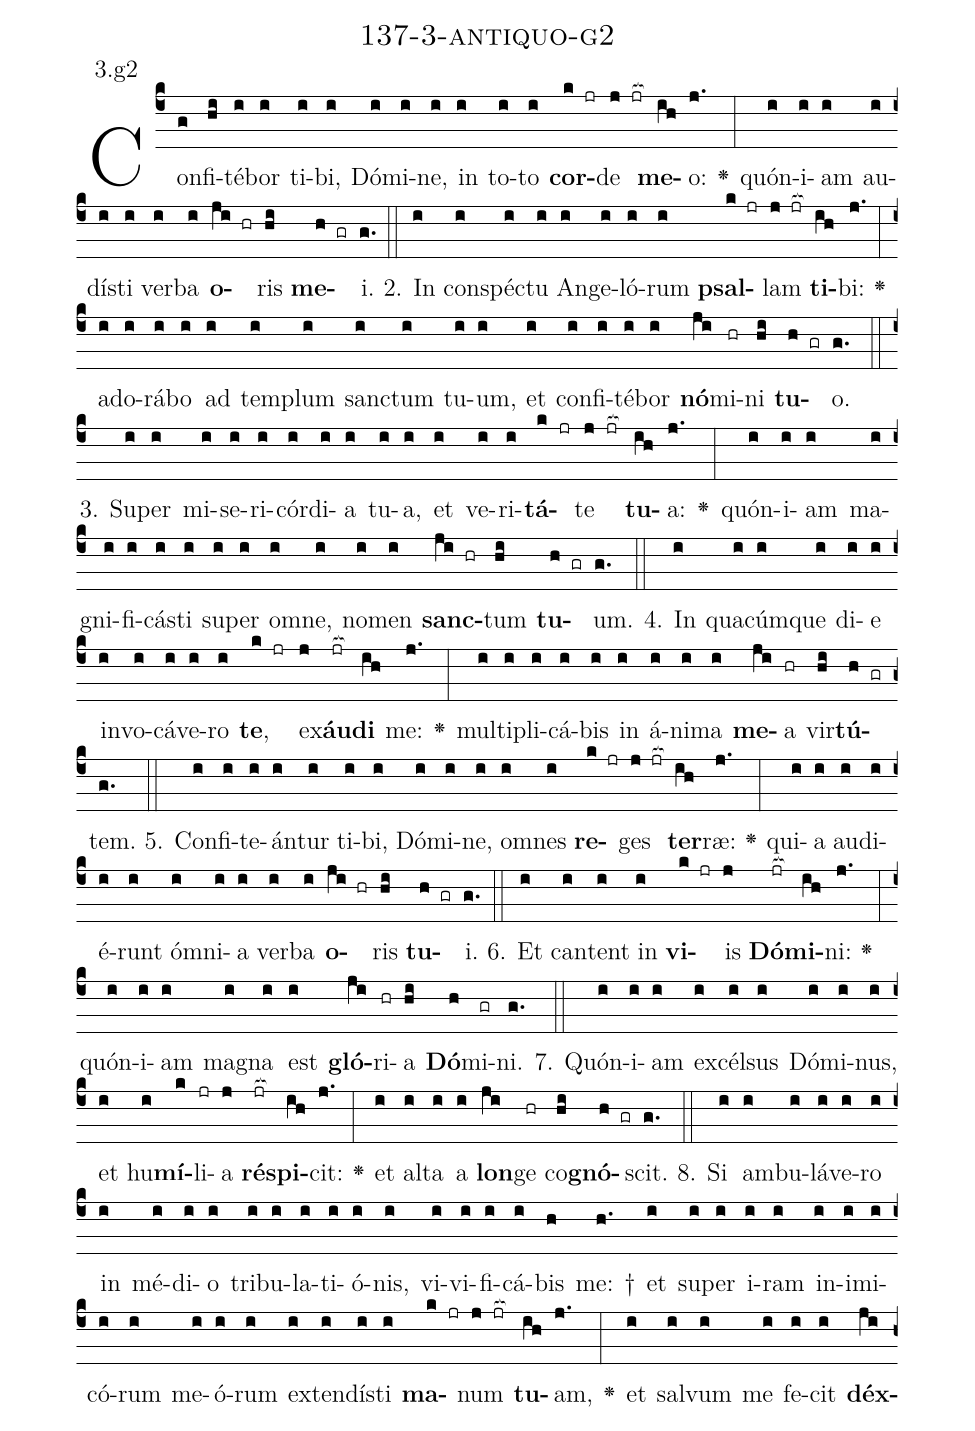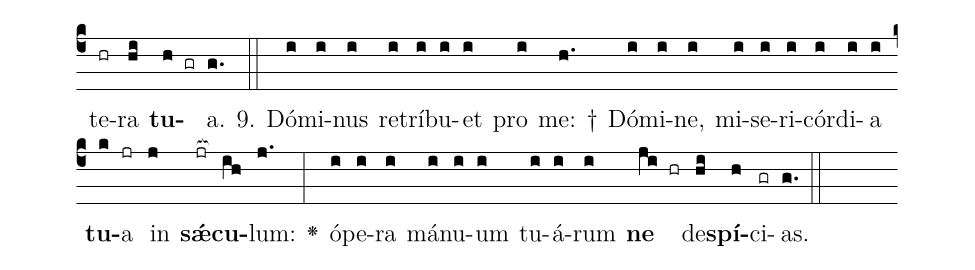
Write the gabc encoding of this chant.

name: 137-3-antiquo-g2;
annotation: 3.g2;
%%
(c4)Con(g)fi(hi)té(i)bor(i) ti(i)bi,(i) Dó(i)mi(i)ne,(i) in(i) to(i)to(i) <b>cor</b>(k jr)de(j jr[ocb:1{]) <b>me</b>(ih[ocb:0}])o:(j.) <v>\greheightstar</v>(:) quón(i)i(i)am(i) au(i)dís(i)ti(i) ver(i)ba(i) <b>o</b>(ji hr)ris(hi) <b>me</b>(h gr)i.(g.) (::)
2. In(i) con(i)spéc(i)tu(i) An(i)ge(i)ló(i)rum(i) <b>psal</b>(k jr)lam(j jr[ocb:1{]) <b>ti</b>(ih[ocb:0}])bi:(j.) <v>\greheightstar</v>(:) ad(i)o(i)rá(i)bo(i) ad(i) tem(i)plum(i) sanc(i)tum(i) tu(i)um,(i) et(i) con(i)fi(i)té(i)bor(i) <b>nó</b>(ji)mi(hr)ni(hi) <b>tu</b>(h gr)o.(g.) (::)
3. Su(i)per(i) mi(i)se(i)ri(i)cór(i)di(i)a(i) tu(i)a,(i) et(i) ve(i)ri(i)<b>tá</b>(k jr)te(j jr[ocb:1{]) <b>tu</b>(ih[ocb:0}])a:(j.) <v>\greheightstar</v>(:) quón(i)i(i)am(i) ma(i)gni(i)fi(i)cás(i)ti(i) su(i)per(i) om(i)ne,(i) no(i)men(i) <b>sanc</b>(ji hr)tum(hi) <b>tu</b>(h gr)um.(g.) (::)
4. In(i) qua(i)cúm(i)que(i) di(i)e(i) in(i)vo(i)cá(i)ve(i)ro(i) <b>te</b>,(k jr) ex(j)<b>áu</b>(jr[ocb:1{])<b>di</b>(ih[ocb:0}]) me:(j.) <v>\greheightstar</v>(:) mul(i)ti(i)pli(i)cá(i)bis(i) in(i) á(i)ni(i)ma(i) <b>me</b>(ji)a(hr) vir(hi)<b>tú</b>(h gr)tem.(g.) (::)
5. Con(i)fi(i)te(i)án(i)tur(i) ti(i)bi,(i) Dó(i)mi(i)ne,(i) om(i)nes(i) <b>re</b>(k jr)ges(j jr[ocb:1{]) <b>ter</b>(ih[ocb:0}])ræ:(j.) <v>\greheightstar</v>(:) qui(i)a(i) au(i)di(i)é(i)runt(i) óm(i)ni(i)a(i) ver(i)ba(i) <b>o</b>(ji hr)ris(hi) <b>tu</b>(h gr)i.(g.) (::)
6. Et(i) can(i)tent(i) in(i) <b>vi</b>(k jr)is(j) <b>Dó</b>(jr[ocb:1{])<b>mi</b>(ih[ocb:0}])ni:(j.) <v>\greheightstar</v>(:) quón(i)i(i)am(i) ma(i)gna(i) est(i) <b>gló</b>(ji)ri(hr)a(hi) <b>Dó</b>(h)mi(gr)ni.(g.) (::)
7. Quón(i)i(i)am(i) ex(i)cél(i)sus(i) Dó(i)mi(i)nus,(i) et(i) hu(i)<b>mí</b>(k)li(jr)a(j) <b>ré</b>(jr[ocb:1{])<b>spi</b>(ih[ocb:0}])cit:(j.) <v>\greheightstar</v>(:) et(i) al(i)ta(i) a(i) <b>lon</b>(ji)ge(hr) co(hi)<b>gnó</b>(h gr)scit.(g.) (::)
8. Si(i) am(i)bu(i)lá(i)ve(i)ro(i) in(i) mé(i)di(i)o(i) tri(i)bu(i)la(i)ti(i)ó(i)nis,(i) vi(i)vi(i)fi(i)cá(i)bis(h) me: †(h.) et(i) su(i)per(i) i(i)ram(i) in(i)i(i)mi(i)có(i)rum(i) me(i)ó(i)rum(i) ex(i)ten(i)dís(i)ti(i) <b>ma</b>(k jr)num(j jr[ocb:1{]) <b>tu</b>(ih[ocb:0}])am,(j.) <v>\greheightstar</v>(:) et(i) sal(i)vum(i) me(i) fe(i)cit(i) <b>déx</b>(ji)te(hr)ra(hi) <b>tu</b>(h gr)a.(g.) (::)
9. Dó(i)mi(i)nus(i) re(i)trí(i)bu(i)et(i) pro(i) me: †(h.) Dó(i)mi(i)ne,(i) mi(i)se(i)ri(i)cór(i)di(i)a(i) <b>tu</b>(k)a(jr) in(j) <b>sǽ</b>(jr[ocb:1{])<b>cu</b>(ih[ocb:0}])lum:(j.) <v>\greheightstar</v>(:) ó(i)pe(i)ra(i) má(i)nu(i)um(i) tu(i)á(i)rum(i) <b>ne</b>(ji hr) de(hi)<b>spí</b>(h)ci(gr)as.(g.) (::)
